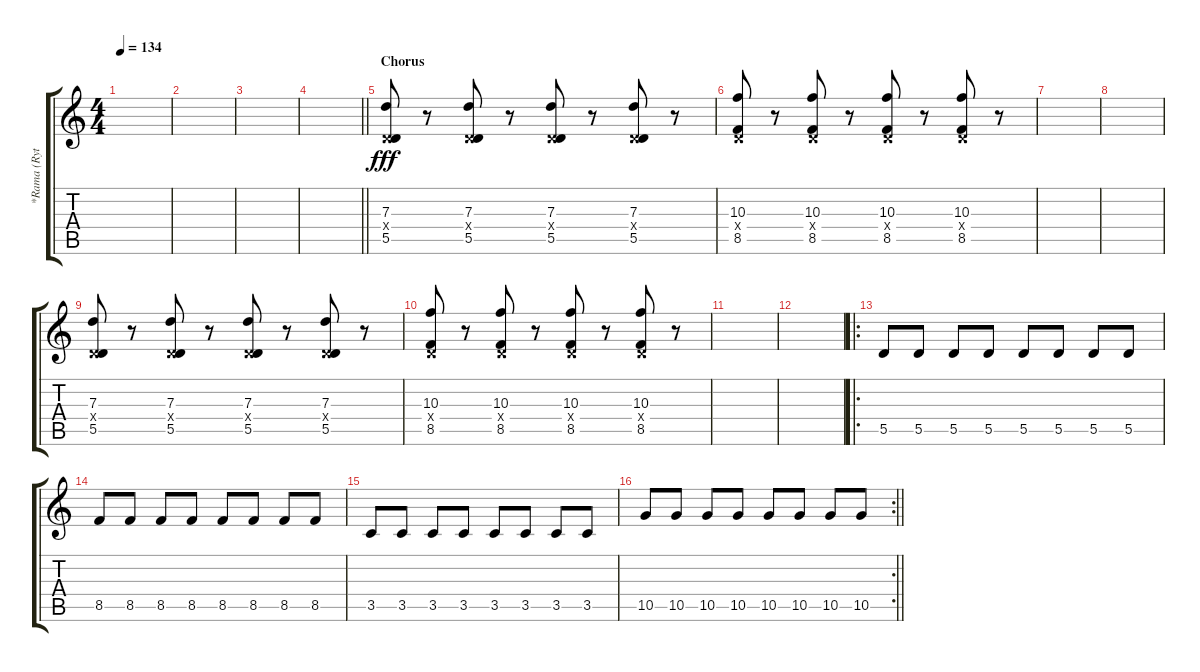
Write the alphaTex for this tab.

\track ("*Rama (Rythm Guitar 2)" "*Rama (Ryt") {instrument distortionguitar}
\staff {score tabs}
\tuning (E4 B3 G3 D3 A2 E2) {hide}
\ts (4 4)
\tempo 134
\clef g2
\ks c
|
|
|
\barLineRight lightlight
|
\section ("" "Chorus")
(7.3 0.4{x} 5.5).8{dy fff volume 14} r.8 (7.3 0.4{x} 5.5).8 r.8 (7.3 0.4{x} 5.5).8 r.8 (7.3 0.4{x} 5.5).8 r.8 |
(10.3 0.4{x} 8.5).8 r.8 (10.3 0.4{x} 8.5).8 r.8 (10.3 0.4{x} 8.5).8 r.8 (10.3 0.4{x} 8.5).8 r.8 |
|
|
(7.3 0.4{x} 5.5).8 r.8 (7.3 0.4{x} 5.5).8 r.8 (7.3 0.4{x} 5.5).8 r.8 (7.3 0.4{x} 5.5).8 r.8 |
(10.3 0.4{x} 8.5).8 r.8 (10.3 0.4{x} 8.5).8 r.8 (10.3 0.4{x} 8.5).8 r.8 (10.3 0.4{x} 8.5).8 r.8 |
|
|
\ro
5.5.8{volume 16 instrument overdrivenguitar} 5.5.8 5.5.8 5.5.8 5.5.8 5.5.8 5.5.8 5.5.8 |
8.5.8 8.5.8 8.5.8 8.5.8 8.5.8 8.5.8 8.5.8 8.5.8 |
3.5.8 3.5.8 3.5.8 3.5.8 3.5.8 3.5.8 3.5.8 3.5.8 |
\rc 2
\barLineRight lightlight
10.5.8 10.5.8 10.5.8 10.5.8 10.5.8 10.5.8 10.5.8 10.5.8
